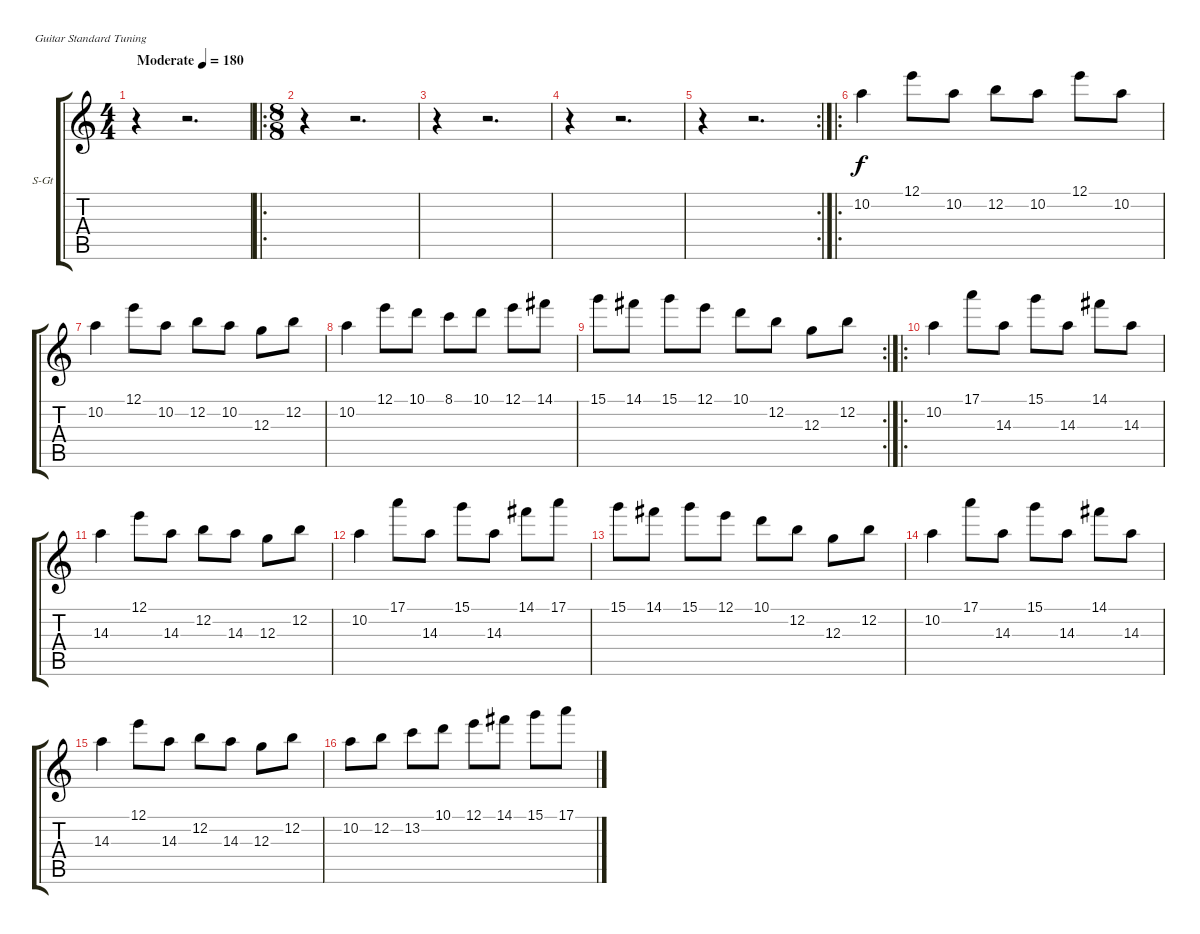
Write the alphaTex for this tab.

\bracketExtendMode groupsimilarinstruments
\firstSystemTrackNameOrientation horizontal
\otherSystemsTrackNameOrientation horizontal
\track ("Pista 4" "S-Gt") {instrument flute}
\staff {score tabs}
\tuning (E4 B3 G3 D3 A2 E2)
\displaytranspose 12
\ts (4 4)
\beaming (8 2 2 2 2)
\tempo (180 "Moderate")
\clef g2
\ks c
r.4{dy f instrument flute} r.2{d} |
\ro
\ts (8 8)
\beaming (8 2 2 2 2)
r.4 r.2{d} |
r.4 r.2{d} |
r.4 r.2{d} |
\rc 2
r.4 r.2{d} |
\ro
10.2.4 12.1.8 10.2.8 12.2.8 10.2.8 12.1.8 10.2.8 |
10.2.4 12.1.8 10.2.8 12.2.8 10.2.8 12.3.8 12.2.8 |
10.2.4 12.1.8 10.1.8 8.1.8 10.1.8 12.1.8 14.1.8 |
\rc 2
15.1.8 14.1.8 15.1.8 12.1.8 10.1.8 12.2.8 12.3.8 12.2.8 |
\ro
10.2.4 17.1.8 14.3.8 15.1.8 14.3.8 14.1.8 14.3.8 |
14.3.4 12.1.8 14.3.8 12.2.8 14.3.8 12.3.8 12.2.8 |
10.2.4 17.1.8 14.3.8 15.1.8 14.3.8 14.1.8 17.1.8 |
15.1.8 14.1.8 15.1.8 12.1.8 10.1.8 12.2.8 12.3.8 12.2.8 |
10.2.4 17.1.8 14.3.8 15.1.8 14.3.8 14.1.8 14.3.8 |
14.3.4 12.1.8 14.3.8 12.2.8 14.3.8 12.3.8 12.2.8 |
10.2.8 12.2.8 13.2.8 10.1.8 12.1.8 14.1.8 15.1.8 17.1.8
